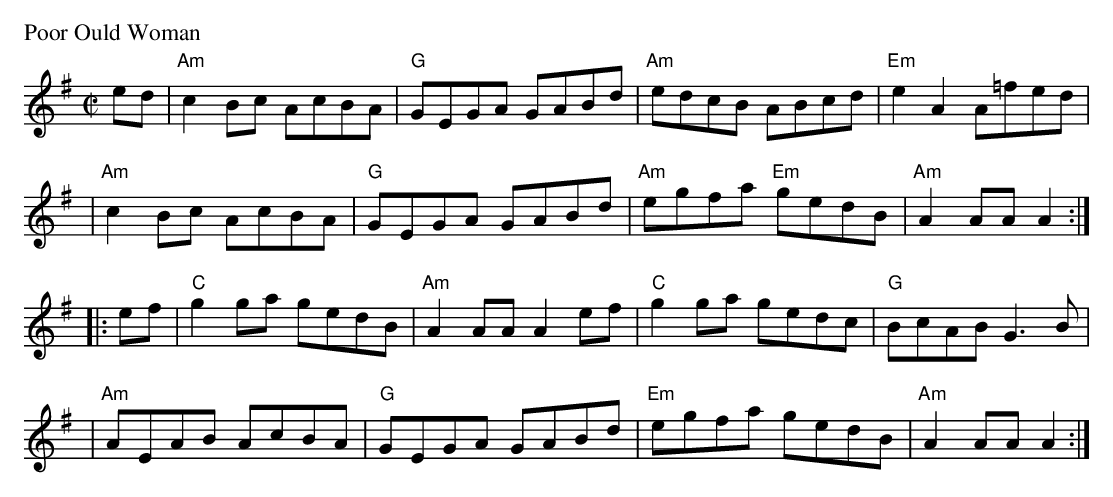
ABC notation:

X:1
P: Poor Ould Woman
M: C|
K: ADor
ed \
| "Am"c2Bc AcBA | "G"GEGA GABd | "Am"edcB     ABcd | "Em"e2A2 A=fed |
| "Am"c2Bc AcBA | "G"GEGA GABd | "Am"egfa "Em"gedB | "Am"A2AA A2 :|
|: ef \
|  "C"g2ga gedB | "Am"A2AA A2ef |  "C"g2ga gedc |  "G"BcAB G3B |
| "Am"AEAB AcBA |  "G"GEGA GABd | "Em"egfa gedB | "Am"A2AA A2 :|
